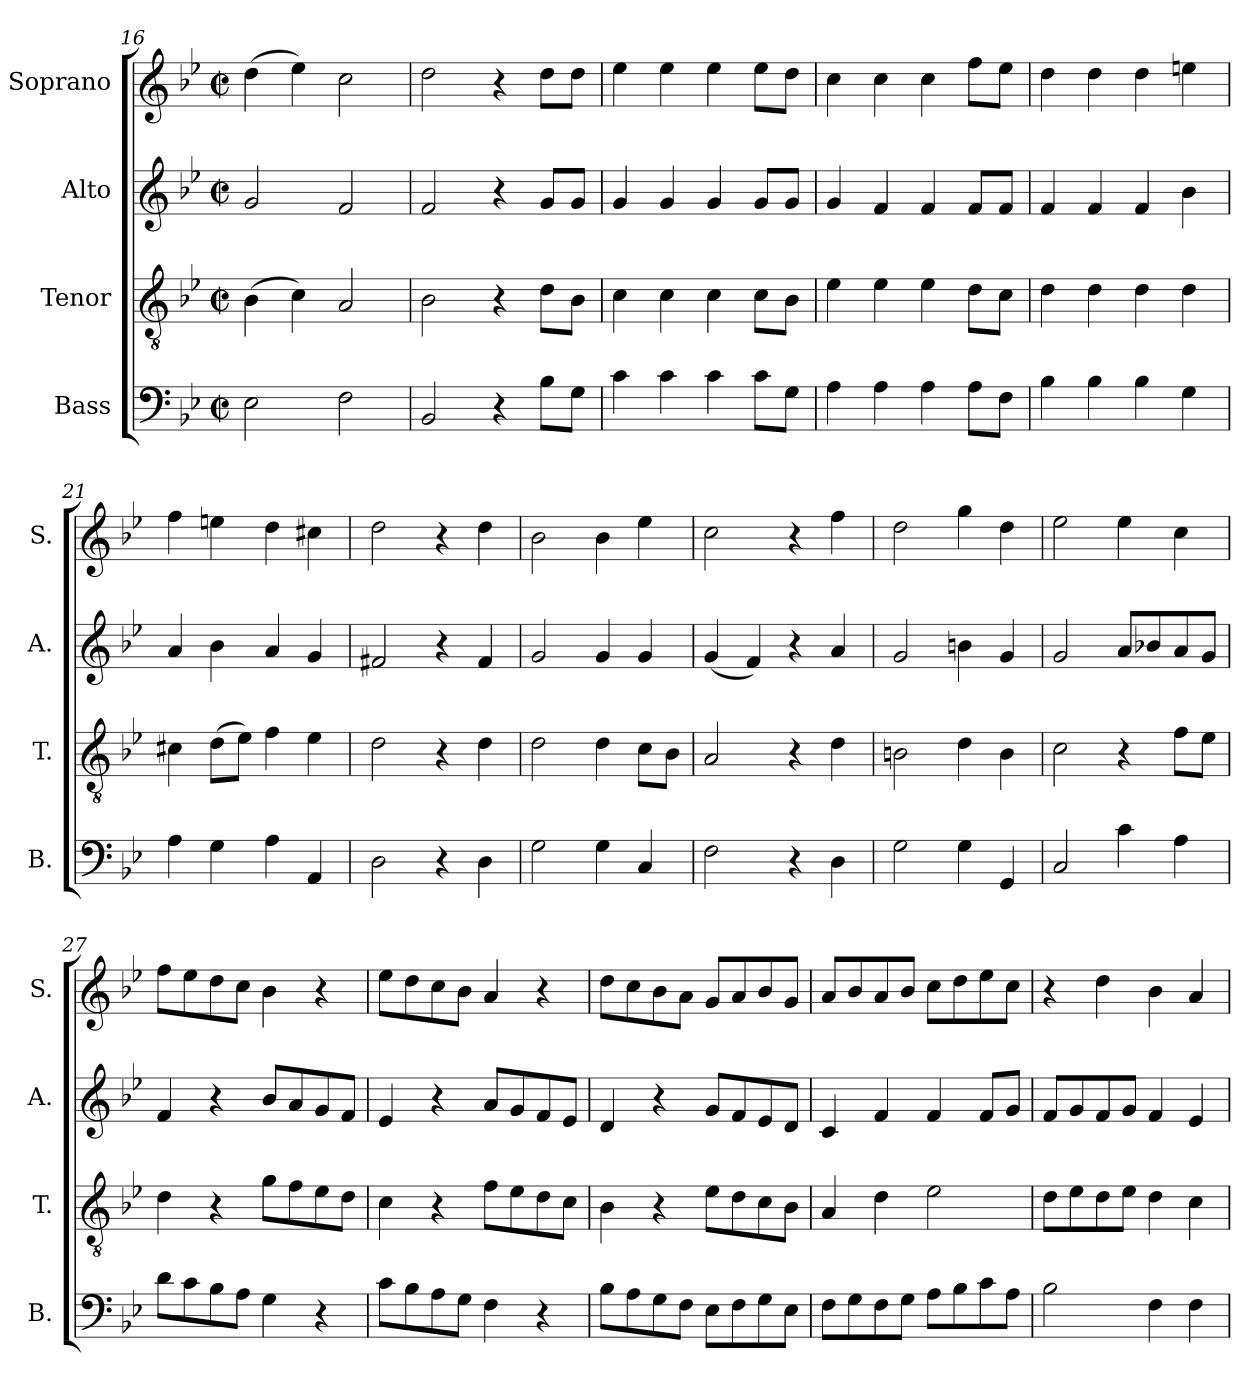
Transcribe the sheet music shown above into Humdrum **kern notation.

**kern	**kern	**kern	**kern
*part4	*part3	*part2	*part1
*staff4	*staff3	*staff2	*staff1
*I"Bass	*I"Tenor	*I"Alto	*I"Soprano
*I'B.	*I'T.	*I'A.	*I'S.
*clefF4	*clefGv2	*clefG2	*clefG2
*k[b-e-]	*k[b-e-]	*k[b-e-]	*k[b-e-]
*M2/2	*M2/2	*M2/2	*M2/2
*met(c|)	*met(c|)	*met(c|)	*met(c|)
=16	=16	=16	=16
2E-\	(4B-\	2g/	(4dd\
.	4c\)	.	4ee-\)
2F\	2A/	2f/	2cc\
=17	=17	=17	=17
2BB-/	2B-\	2f/	2dd\
4r	4r	4r	4r
8B-\L	8d\L	8g/L	8dd\L
8G\J	8B-\J	8g/J	8dd\J
=18	=18	=18	=18
4c\	4c\	4g/	4ee-\
4c\	4c\	4g/	4ee-\
4c\	4c\	4g/	4ee-\
8c\L	8c\L	8g/L	8ee-\L
8G\J	8B-\J	8g/J	8dd\J
=19	=19	=19	=19
4A\	4e-\	4g/	4cc\
4A\	4e-\	4f/	4cc\
4A\	4e-\	4f/	4cc\
8A\L	8d\L	8f/L	8ff\L
8F\J	8c\J	8f/J	8ee-\J
=20	=20	=20	=20
4B-\	4d\	4f/	4dd\
4B-\	4d\	4f/	4dd\
4B-\	4d\	4f/	4dd\
4G\	4d\	4b-\	4een\
=21	=21	=21	=21
4A\	4c#X\	4a/	4ff\
4G\	(8d\L	4b-\	4een\
.	8e-\J)	.	.
4A\	4f\	4a/	4dd\
4AA/	4e-\	4g/	4cc#X\
!!LO:PB:g=z
=22	=22	=22	=22
2D\	2d\	2f#X/	2dd\
4r	4r	4r	4r
4D\	4d\	4f#/	4dd\
=23	=23	=23	=23
2G\	2d\	2g/	2b-\
4G\	4d\	4g/	4b-\
4C/	8c\L	4g/	4ee-\
.	8B-\J	.	.
=24	=24	=24	=24
2F\	2A/	(4g/	2cc\
.	.	4f/)	.
4r	4r	4r	4r
4D\	4d\	4a/	4ff\
=25	=25	=25	=25
2G\	2Bn\	2g/	2dd\
4G\	4d\	4bn\	4gg\
4GG/	4B\	4g/	4dd\
=26	=26	=26	=26
2C/	2c\	2g/	2ee-\
4c\	4r	8a/L	4ee-\
.	.	8b-X/	.
4A\	8f\L	8a/	4cc\
.	8e-\J	8g/J	.
=27	=27	=27	=27
8d\L	4d\	4f/	8ff\L
8c\	.	.	8ee-\
8B-\	4r	4r	8dd\
8A\J	.	.	8cc\J
4G\	8g\L	8b-/L	4b-\
.	8f\	8a/	.
4r	8e-\	8g/	4r
.	8d\J	8f/J	.
=28	=28	=28	=28
8c\L	4c\	4e-/	8ee-\L
8B-\	.	.	8dd\
8A\	4r	4r	8cc\
8G\J	.	.	8b-\J
4F\	8f\L	8a/L	4a/
.	8e-\	8g/	.
4r	8d\	8f/	4r
.	8c\J	8e-/J	.
!!LO:LB:g=z
=29	=29	=29	=29
8B-\L	4B-\	4d/	8dd\L
8A\	.	.	8cc\
8G\	4r	4r	8b-\
8F\J	.	.	8a\J
8E-\L	8e-\L	8g/L	8g/L
8F\	8d\	8f/	8a/
8G\	8c\	8e-/	8b-/
8E-\J	8B-\J	8d/J	8g/J
=30	=30	=30	=30
8F\L	4A/	4c/	8a/L
8G\	.	.	8b-/
8F\	4d\	4f/	8a/
8G\J	.	.	8b-/J
8A\L	2e-\	4f/	8cc\L
8B-\	.	.	8dd\
8c\	.	8f/L	8ee-\
8A\J	.	8g/J	8cc\J
=31	=31	=31	=31
2B-\	8d\L	8f/L	4r
.	8e-\	8g/	.
.	8d\	8f/	4dd\
.	8e-\J	8g/J	.
4F\	4d\	4f/	4b-\
4F\	4c\	4e-/	4a/
=	=	=	=
*-	*-	*-	*-
